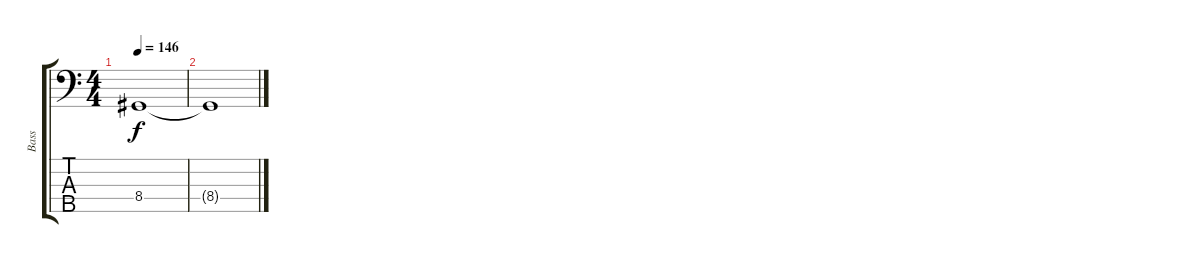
\track ("Bass" "Bass") {instrument electricbasspick}
\staff {score tabs}
\tuning (F2 C2 G1 C1 A0) {hide}
\ts (4 4)
\tempo 146
\clef f4
\ks c
8.4.1{dy f} |
8.4{t}.1
